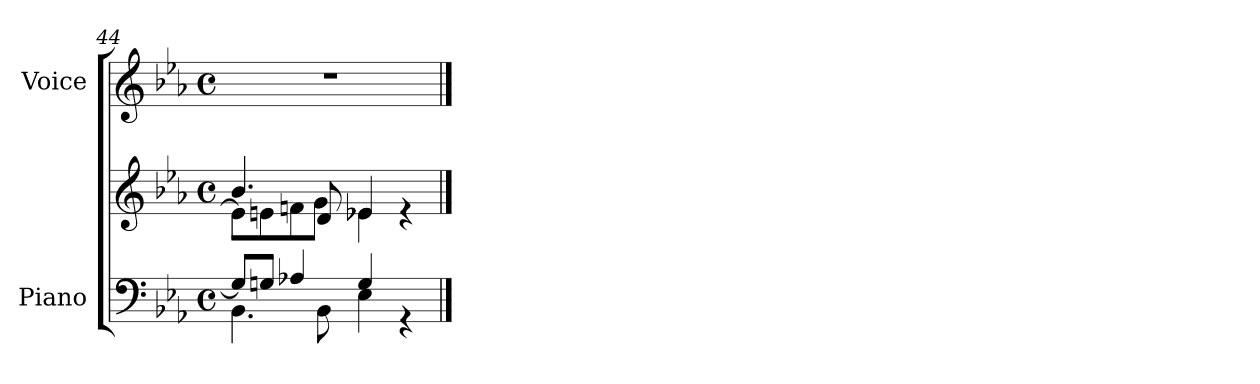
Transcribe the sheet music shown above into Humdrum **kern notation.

**kern	**kern	**kern
*part2	*part2	*part1
*staff3	*staff2	*staff1
*I"Piano	*	*I"Voice
*I'Pno	*	*
*clefF4	*clefG2	*clefG2
*k[b-e-a-]	*k[b-e-a-]	*k[b-e-a-]
*M4/4	*M4/4	*M4/4
*met(c)	*met(c)	*met(c)
=44	=44	=44
*^	*^	*
8G-/L]	4.BB-\	4.b-/	8e-\L]	1r
8Gn/J	.	.	8en\	.
4A-X/	.	.	8fn\	.
.	8BB-\	8d/	8g\J	.
4G/	4E-\	4e-X/	4e-\	.
4rGG	4ryy	4re	4ryy	.
*v	*v	*	*	*
*	*v	*v	*
==	==	==
*-	*-	*-
